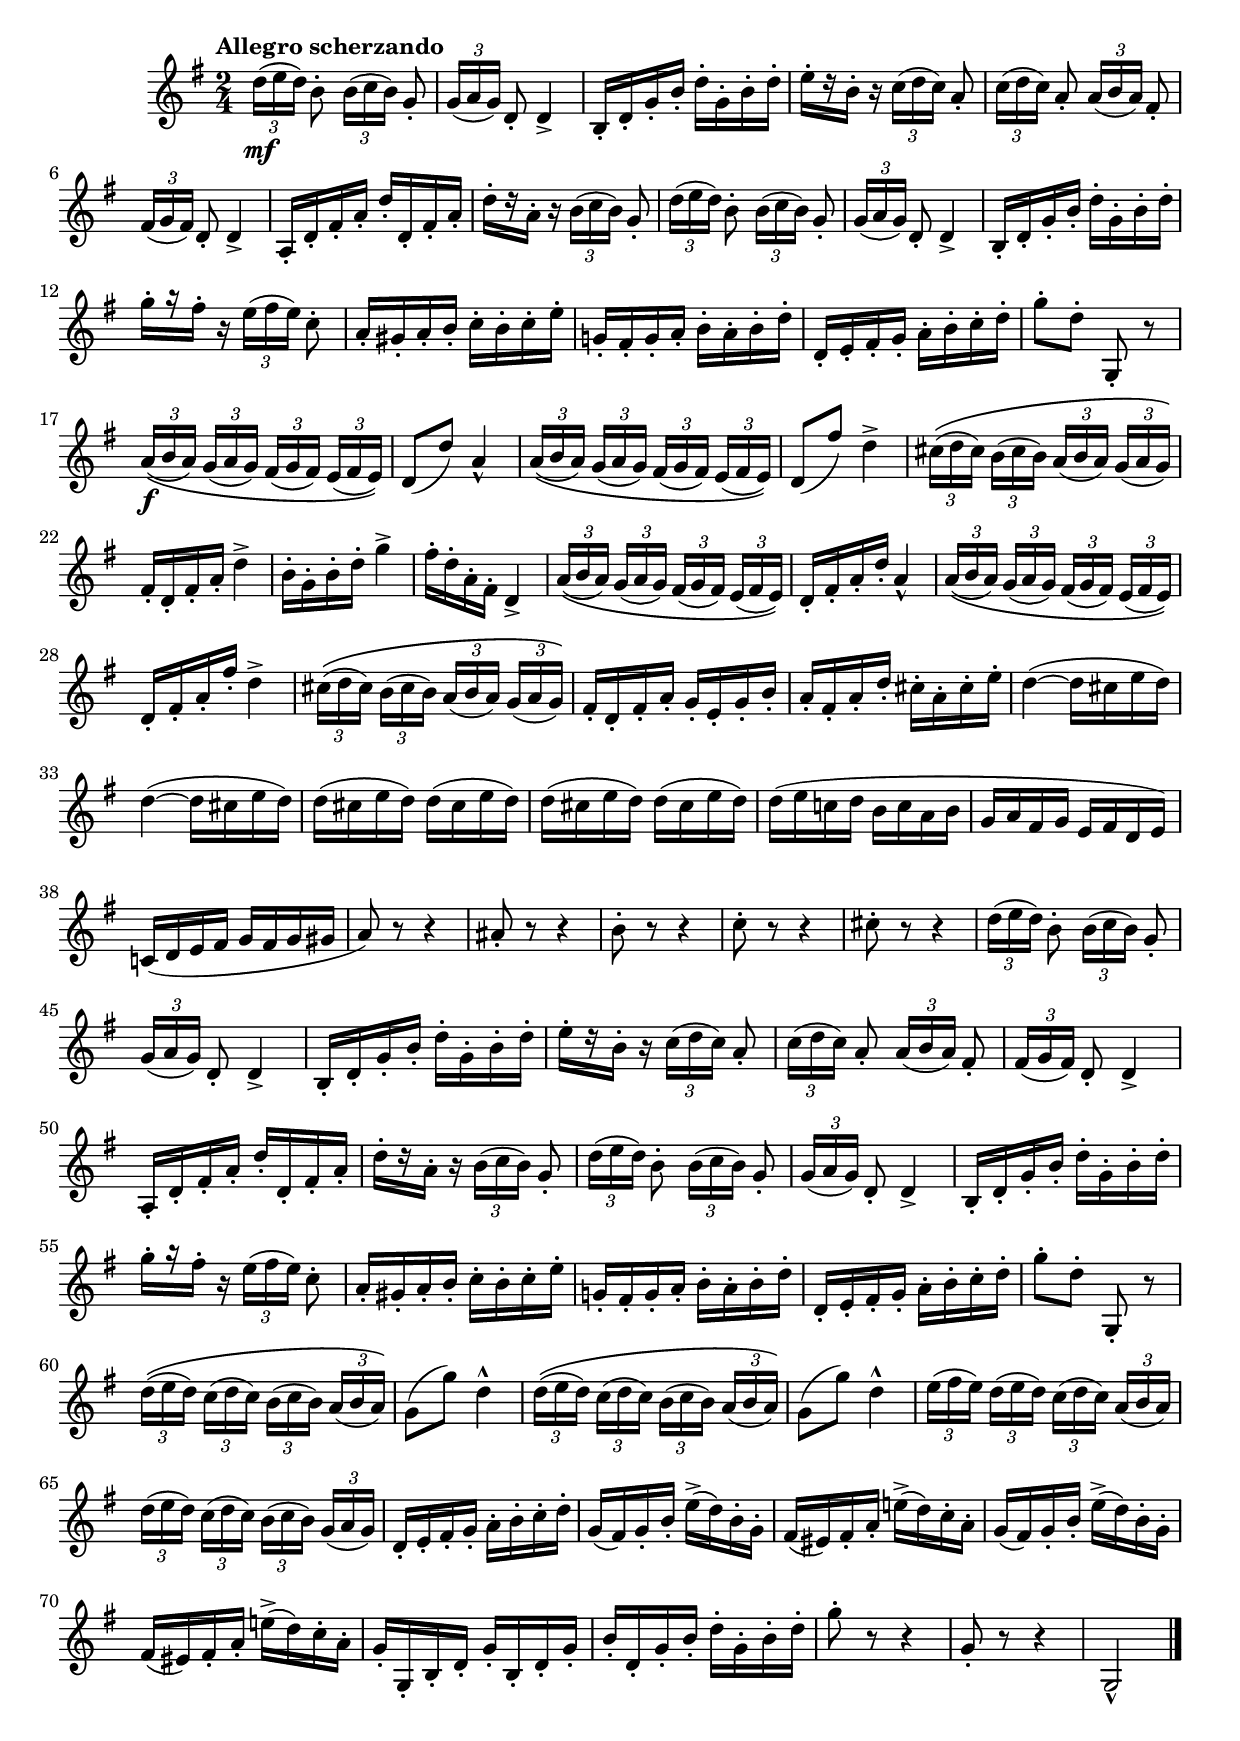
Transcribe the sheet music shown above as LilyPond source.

\version "2.24.0"

\relative {
  \language "english"

  \transposition f

  \tempo "Allegro scherzando"

  \key g \major
  \time 2/4

  \set Timing.beamExceptions = \beamExceptions { \tuplet 3/2 8 { 16[ 16 16] 16[ 16 16] 16[ 16 16] 16[ 16 16] } }

  \tuplet 3/2 { d''16( \mf e d) } b8-. \tuplet 3/2 { b16( c b) } g8-. |
  \tuplet 3/2 { g16( a g) } d8-. d4-> |
  b16-. d-. g-. b-. d-. g,-. b-. d-. |
  e16-.[ r b-.] r \tuplet 3/2 { c16( d c) } a8-. |
  \tuplet 3/2 { c16( d c) } a8-. \tuplet 3/2 { a16( b a) } f-sharp8-.
  \tuplet 3/2 { f-sharp16( g f-sharp) } d8-. d4-> |
  a16-. d-. f-sharp-. a-. d-. d,-. f-sharp-. a-. |
  d16-.[ r a-.] r \tuplet 3/2 { b16( c b) } g8-. |
  \tuplet 3/2 { d'16( e d) } b8-. \tuplet 3/2 { b16( c b) } g8-. |
  \tuplet 3/2 { g16( a g) } d8-. d4-> |
  b16-. d-. g-. b-. d-. g,-. b-. d-. |
  g16-.[ r f-sharp-.] r \tuplet 3/2 { e16( f-sharp e) } c8-. |
  a16-. g-sharp-. a-. b-. c-. b-. c-. e-. |
  g-natural,!16-. f-sharp-. g-. a-. b-. a-. b-. d-. |
  d,16-. e-. f-sharp-. g-. a-. b-. c-. d-. |
  g8-. d-. g,,-. r |

  \tuplet 3/2 8 { a'16\(( \f b a) g( a g) f-sharp( g f-sharp) e( f-sharp e)\) } |
  d8( d') a4-^ |
  \tuplet 3/2 8 { a16\(( b a) g( a g) f-sharp( g f-sharp) e( f-sharp e)\) } |
  d8( f-sharp') d4-> |
  \tuplet 3/2 8 { c-sharp16\(( d c-sharp) b( c-sharp b) a( b a) g( a g)\) } |
  f-sharp16-. d-. f-sharp-. a-. d4-> |
  b16-. g-. b-. d-. g4-> |
  f-sharp16-. d-. a-. f-sharp-. d4-> |
  \tuplet 3/2 8 { a'16\(( b a) g( a g) f-sharp( g f-sharp) e( f-sharp e)\) } |
  d16-. f-sharp-. a-. d-. a4-^ |
  \tuplet 3/2 8 { a16\(( b a) g( a g) f-sharp( g f-sharp) e( f-sharp e)\) } |
  d16-. f-sharp-. a-. f-sharp'-. d4-> |
  \tuplet 3/2 8 { c-sharp16\(( d c-sharp) b( c-sharp b) a( b a) g( a g)\) } |
  f-sharp16-. d-. f-sharp-. a-. g-. e-. g-. b-. |
  a16-. f-sharp-. a-. d-. c-sharp-. a-. c-sharp-. e-. |
  \repeat unfold 2 { d4~( d16 c-sharp e d) | }
  \override Beam.positions = #'(-2.812 . -2.812)
  \repeat unfold 4 { d16( c-sharp e d) } |
  \revert Beam.positions
  d16( e c! d b c a b |
  g16 a f-sharp g e f-sharp d e) |
  c!16( d e f-sharp g f-sharp g g-sharp |
  a8) r r4 |
  a-sharp8-. r r4 |
  b8-. r r4 |
  c8-. r r4 |
  c-sharp8-. r r4 |

  \tuplet 3/2 { d16( e d) } b8-. \tuplet 3/2 { b16( c b) } g8-. |
  \tuplet 3/2 { g16( a g) } d8-. d4-> |
  b16-. d-. g-. b-. d-. g,-. b-. d-. |
  e16-.[ r b-.] r \tuplet 3/2 { c16( d c) } a8-. |
  \tuplet 3/2 { c16( d c) } a8-. \tuplet 3/2 { a16( b a) } f-sharp8-. |
  \tuplet 3/2 { f-sharp16( g f-sharp) } d8-. d4-> |
  a16-. d-. f-sharp-. a-. d-. d,-. f-sharp-. a-. |
  d16-.[ r a-.] r \tuplet 3/2 { b16( c b) } g8-. |
  \tuplet 3/2 { d'16( e d) } b8-. \tuplet 3/2 { b16( c b) } g8-. |
  \tuplet 3/2 { g16( a g) } d8-. d4-> |
  b16-. d-. g-. b-. d-. g,-. b-. d-. |
  g16-.[ r f-sharp-.] r \tuplet 3/2 { e16( f-sharp e) } c8-. |
  a16-. g-sharp-. a-. b-. c-. b-. c-. e-. |
  g-natural,!16-. f-sharp-. g-. a-. b-. a-. b-. d-. |
  d,16-. e-. f-sharp-. g-. a-. b-. c-. d-. |
  g8-. d-. g,,-. r |

  \repeat unfold 2 {
    \tuplet 3/2 8 { d''16\(( e d) c( d c) b( c b) a( b a)\) } |
    g8( g') d4-^ |
  }
  \tuplet 3/2 8 {
    e16( f-sharp e) d( e d) c( d c) a( b a) |
    d16( e d) c( d c) b( c b) g( a g) |
  }
  d16-. e-. f-sharp-. g-. a-. b-. c-. d-. |
  \repeat unfold 2 {
    g,16( f-sharp) g-. b-. e->( d) b-. g-. |
    f-sharp16( e-sharp) f-sharp-. a-. e-natural'!->( d) c-. a-. |
  }
  g16-. g,-. b-. d-. g-. b,-. d-. g-. |
  b16-. d,-. g-. b-. d-. g,-. b-. d-. |
  g8-. r r4 |
  g,8-. r r4 |
  g,2-^ | \bar "|."
}
